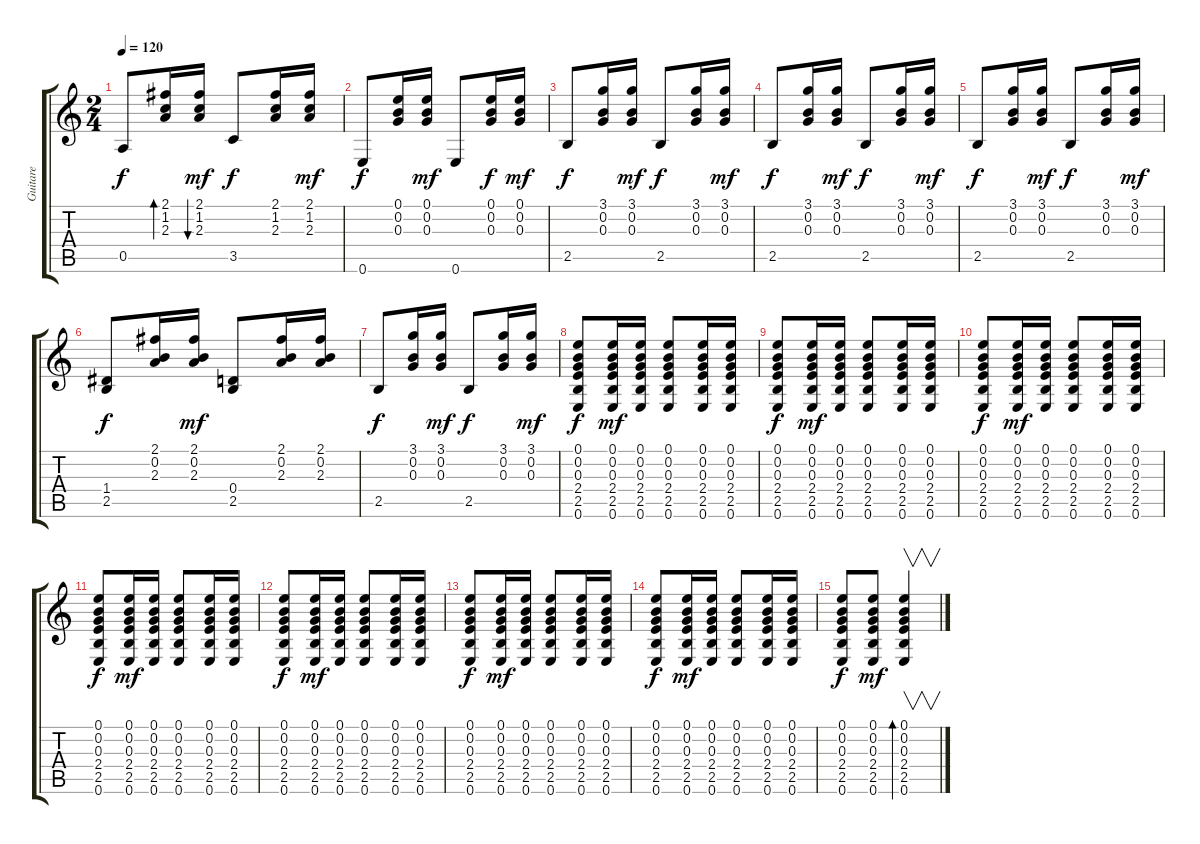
\track ("Guitare" "Guitare") {instrument acousticguitarnylon}
\staff {score tabs}
\tuning (E4 B3 G3 D3 A2 E2) {hide}
\ts (2 4)
\tempo 120
\clef g2
\ks c
0.5.8{dy f} (2.1 1.2 2.3).16{bd 120} (2.1 1.2 2.3).16{bu 120 dy mf} 3.5.8{dy f} (2.1 1.2 2.3).16 (2.1 1.2 2.3).16{dy mf} |
0.6.8{dy f} (0.1 0.2 0.3).16 (0.1 0.2 0.3).16{dy mf} 0.6.8 (0.1 0.2 0.3).16{dy f} (0.1 0.2 0.3).16{dy mf} |
2.5.8{dy f} (3.1 0.2 0.3).16 (3.1 0.2 0.3).16{dy mf} 2.5.8{dy f} (3.1 0.2 0.3).16 (3.1 0.2 0.3).16{dy mf} |
2.5.8{dy f} (3.1 0.2 0.3).16 (3.1 0.2 0.3).16{dy mf} 2.5.8{dy f} (3.1 0.2 0.3).16 (3.1 0.2 0.3).16{dy mf} |
2.5.8{dy f} (3.1 0.2 0.3).16 (3.1 0.2 0.3).16{dy mf} 2.5.8{dy f} (3.1 0.2 0.3).16 (3.1 0.2 0.3).16{dy mf} |
(1.4 2.5).8{dy f} (2.1 0.2 2.3).16 (2.1 0.2 2.3).16{dy mf} (0.4 2.5).8 (2.1 0.2 2.3).16 (2.1 0.2 2.3).16 |
2.5.8{dy f} (3.1 0.2 0.3).16 (3.1 0.2 0.3).16{dy mf} 2.5.8{dy f} (3.1 0.2 0.3).16 (3.1 0.2 0.3).16{dy mf} |
(0.1 0.2 0.3 2.4 2.5 0.6).8{dy f} (0.1 0.2 0.3 2.4 2.5 0.6).16{dy mf} (0.1 0.2 0.3 2.4 2.5 0.6).16 (0.1 0.2 0.3 2.4 2.5 0.6).8 (0.1 0.2 0.3 2.4 2.5 0.6).16 (0.1 0.2 0.3 2.4 2.5 0.6).16 |
(0.1 0.2 0.3 2.4 2.5 0.6).8{dy f} (0.1 0.2 0.3 2.4 2.5 0.6).16{dy mf} (0.1 0.2 0.3 2.4 2.5 0.6).16 (0.1 0.2 0.3 2.4 2.5 0.6).8 (0.1 0.2 0.3 2.4 2.5 0.6).16 (0.1 0.2 0.3 2.4 2.5 0.6).16 |
(0.1 0.2 0.3 2.4 2.5 0.6).8{dy f} (0.1 0.2 0.3 2.4 2.5 0.6).16{dy mf} (0.1 0.2 0.3 2.4 2.5 0.6).16 (0.1 0.2 0.3 2.4 2.5 0.6).8 (0.1 0.2 0.3 2.4 2.5 0.6).16 (0.1 0.2 0.3 2.4 2.5 0.6).16 |
(0.1 0.2 0.3 2.4 2.5 0.6).8{dy f} (0.1 0.2 0.3 2.4 2.5 0.6).16{dy mf} (0.1 0.2 0.3 2.4 2.5 0.6).16 (0.1 0.2 0.3 2.4 2.5 0.6).8 (0.1 0.2 0.3 2.4 2.5 0.6).16 (0.1 0.2 0.3 2.4 2.5 0.6).16 |
(0.1 0.2 0.3 2.4 2.5 0.6).8{dy f} (0.1 0.2 0.3 2.4 2.5 0.6).16{dy mf} (0.1 0.2 0.3 2.4 2.5 0.6).16 (0.1 0.2 0.3 2.4 2.5 0.6).8 (0.1 0.2 0.3 2.4 2.5 0.6).16 (0.1 0.2 0.3 2.4 2.5 0.6).16 |
(0.1 0.2 0.3 2.4 2.5 0.6).8{dy f} (0.1 0.2 0.3 2.4 2.5 0.6).16{dy mf} (0.1 0.2 0.3 2.4 2.5 0.6).16 (0.1 0.2 0.3 2.4 2.5 0.6).8 (0.1 0.2 0.3 2.4 2.5 0.6).16 (0.1 0.2 0.3 2.4 2.5 0.6).16 |
(0.1 0.2 0.3 2.4 2.5 0.6).8{dy f} (0.1 0.2 0.3 2.4 2.5 0.6).16{dy mf} (0.1 0.2 0.3 2.4 2.5 0.6).16 (0.1 0.2 0.3 2.4 2.5 0.6).8 (0.1 0.2 0.3 2.4 2.5 0.6).16 (0.1 0.2 0.3 2.4 2.5 0.6).16 |
(0.1 0.2 0.3 2.4 2.5 0.6).8{dy f} (0.1 0.2 0.3 2.4 2.5 0.6).8{dy mf} (0.1 0.2 0.3 2.4 2.5 0.6).4{v bd 120}
